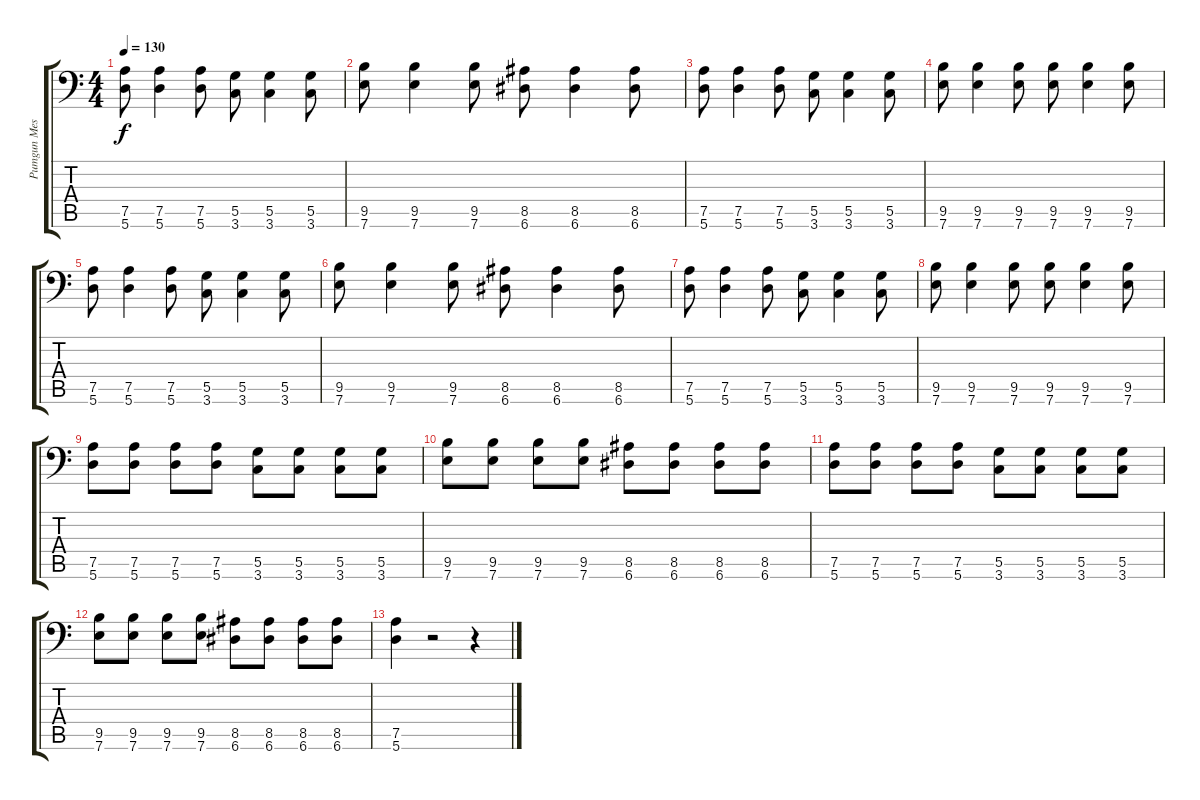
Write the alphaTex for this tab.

\track ("Pumgun Messiah" "Pumgun Mes") {instrument distortionguitar}
\staff {score tabs}
\tuning (A3 E3 C3 G2 D2 A1) {hide}
\ts (4 4)
\tempo 130
\clef f4
\ks c
(7.5 5.6).8{dy f} (7.5 5.6).4 (7.5 5.6).8 (5.5 3.6).8 (5.5 3.6).4 (5.5 3.6).8 |
(9.5 7.6).8 (9.5 7.6).4 (9.5 7.6).8 (8.5 6.6).8 (8.5 6.6).4 (8.5 6.6).8 |
(7.5 5.6).8 (7.5 5.6).4 (7.5 5.6).8 (5.5 3.6).8 (5.5 3.6).4 (5.5 3.6).8 |
(9.5 7.6).8 (9.5 7.6).4 (9.5 7.6).8 (9.5 7.6).8 (9.5 7.6).4 (9.5 7.6).8 |
(7.5 5.6).8 (7.5 5.6).4 (7.5 5.6).8 (5.5 3.6).8 (5.5 3.6).4 (5.5 3.6).8 |
(9.5 7.6).8 (9.5 7.6).4 (9.5 7.6).8 (8.5 6.6).8 (8.5 6.6).4 (8.5 6.6).8 |
(7.5 5.6).8 (7.5 5.6).4 (7.5 5.6).8 (5.5 3.6).8 (5.5 3.6).4 (5.5 3.6).8 |
(9.5 7.6).8 (9.5 7.6).4 (9.5 7.6).8 (9.5 7.6).8 (9.5 7.6).4 (9.5 7.6).8 |
(7.5 5.6).8 (7.5 5.6).8 (7.5 5.6).8 (7.5 5.6).8 (5.5 3.6).8 (5.5 3.6).8 (5.5 3.6).8 (5.5 3.6).8 |
(9.5 7.6).8 (9.5 7.6).8 (9.5 7.6).8 (9.5 7.6).8 (8.5 6.6).8 (8.5 6.6).8 (8.5 6.6).8 (8.5 6.6).8 |
(7.5 5.6).8 (7.5 5.6).8 (7.5 5.6).8 (7.5 5.6).8 (5.5 3.6).8 (5.5 3.6).8 (5.5 3.6).8 (5.5 3.6).8 |
(9.5 7.6).8 (9.5 7.6).8 (9.5 7.6).8 (9.5 7.6).8 (8.5 6.6).8 (8.5 6.6).8 (8.5 6.6).8 (8.5 6.6).8 |
(7.5 5.6).4 r.2 r.4
